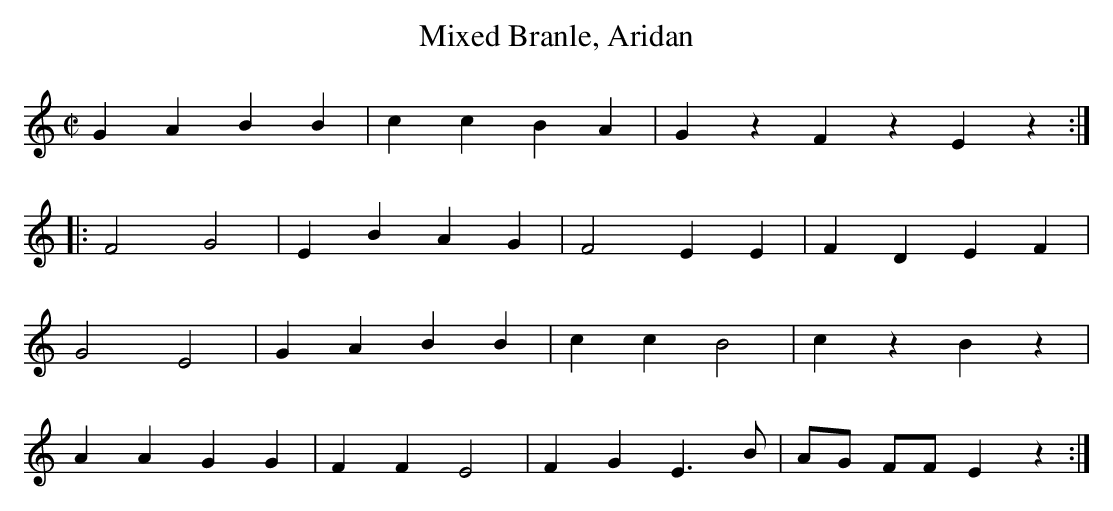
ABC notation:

X:1
T:Mixed Branle, Aridan
M:C|
L:1/4
K:C
GA BB | cc BA | Gz Fz Ez ::
F2 G2 | EB AG | F2 EE | FD  EF |
G2 E2 | GA BB | cc B2 | c z B z |
AA GG | FF E2 | FG E>B | A/G/ F/F/ Ez :|
